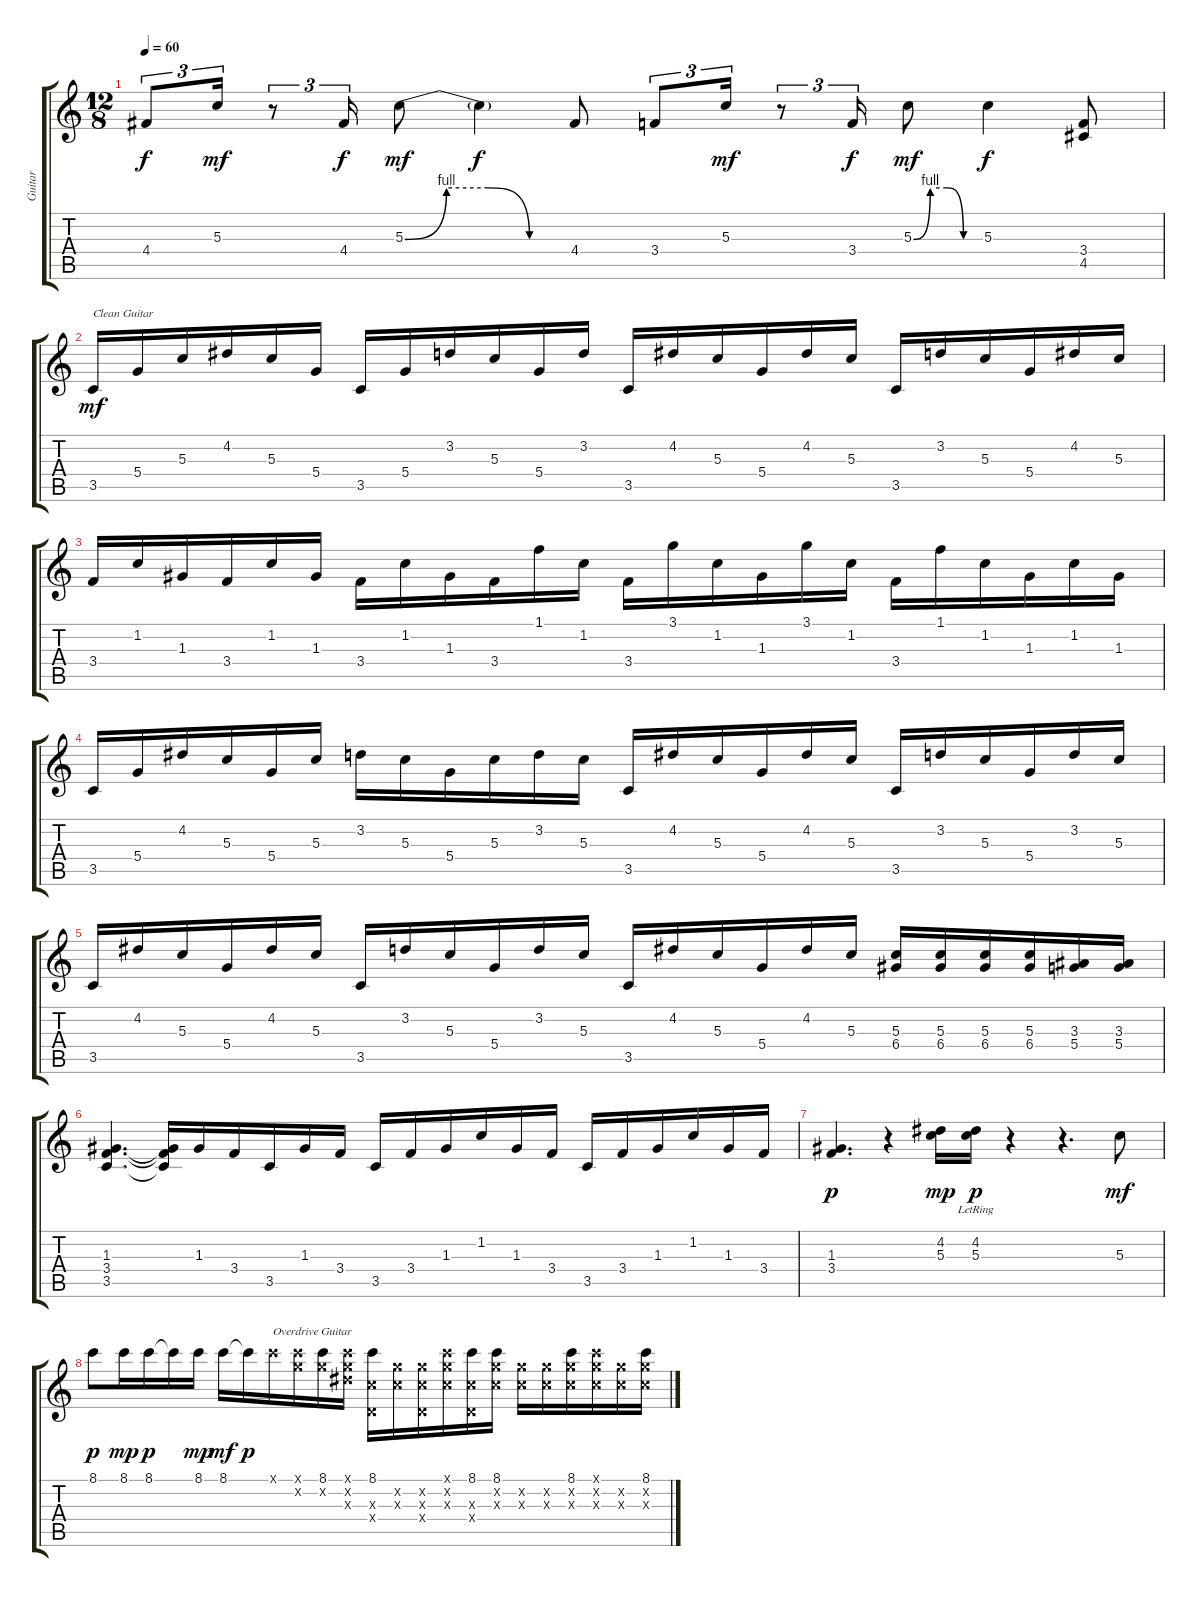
\track ("Guitar" "Guitar") {instrument distortionguitar}
\staff {score tabs}
\tuning (E4 B3 G3 D3 A2 E2) {hide}
\ts (12 8)
\tempo 60
\clef g2
\ks c
4.4.8{tu (3 2) dy f} 5.3.16{tu (3 2) dy mf} r.8{tu (3 2)} 4.4.16{tu (3 2) dy f} 5.3{be (custom 0 0 15 4 30 4 45 0 60 0)}.8{dy mf} 5.3{t}.4{dy f} 4.4.8 3.4.8{tu (3 2)} 5.3.16{tu (3 2) dy mf} r.8{tu (3 2)} 3.4.16{tu (3 2) dy f} 5.3{be (custom 0 0 15 4 30 4 45 0 60 0)}.8{dy mf} 5.3.4{dy f} (3.4 4.5).8 |
3.5.16{txt "Clean Guitar" dy mf volume 12 instrument electricguitarclean} 5.4.16 5.3.16 4.2.16 5.3.16 5.4.16 3.5.16 5.4.16 3.2.16 5.3.16 5.4.16 3.2.16 3.5.16 4.2.16 5.3.16 5.4.16 4.2.16 5.3.16 3.5.16 3.2.16 5.3.16 5.4.16 4.2.16 5.3.16 |
3.4.16 1.2.16 1.3.16 3.4.16 1.2.16 1.3.16 3.4.16 1.2.16 1.3.16 3.4.16 1.1.16 1.2.16 3.4.16 3.1.16 1.2.16 1.3.16 3.1.16 1.2.16 3.4.16 1.1.16 1.2.16 1.3.16 1.2.16 1.3.16 |
3.5.16 5.4.16 4.2.16 5.3.16 5.4.16 5.3.16 3.2.16 5.3.16 5.4.16 5.3.16 3.2.16 5.3.16 3.5.16 4.2.16 5.3.16 5.4.16 4.2.16 5.3.16 3.5.16 3.2.16 5.3.16 5.4.16 3.2.16 5.3.16 |
3.5.16 4.2.16 5.3.16 5.4.16 4.2.16 5.3.16 3.5.16 3.2.16 5.3.16 5.4.16 3.2.16 5.3.16 3.5.16 4.2.16 5.3.16 5.4.16 4.2.16 5.3.16 (5.3 6.4).16 (5.3 6.4).16 (5.3 6.4).16 (5.3 6.4).16 (3.3 5.4).16 (3.3 5.4).16 |
(1.3 3.4 3.5).4{d} (1.3{t} 3.4{t} 3.5{t}).16 1.3.16 3.4.16 3.5.16 1.3.16 3.4.16 3.5.16 3.4.16 1.3.16 1.2.16 1.3.16 3.4.16 3.5.16 3.4.16 1.3.16 1.2.16 1.3.16 3.4.16 |
(1.3 3.4).4{d dy p} r.4 (4.2 5.3).16{dy mp} (4.2 5.3{lr}).16{dy p} r.4 r.4{d} 5.3.8{dy mf} |
8.1.8{dy p} 8.1.16{dy mp} 8.1.16{dy p} 8.1{t}.16 8.1.16{dy mp} 8.1.16{dy mf} 8.1{t}.16{dy p} 8.1{x}.16{txt "Overdrive Guitar" volume 14 instrument distortionguitar} (8.1{x} 8.2{x}).16 (8.1 8.2{x}).16 (8.1{x} 8.2{x} 8.3{x}).16 (8.1 5.3{x} 0.4{x}).16 (8.2{x} 5.3{x}).16 (8.2{x} 5.3{x} 0.4{x}).16 (8.1{x} 8.2{x} 5.3{x}).16 (8.1 5.3{x} 0.4{x}).16 (8.1 8.2{x} 5.3{x}).16 (8.2{x} 5.3{x}).16 (8.2{x} 5.3{x}).16 (8.1 8.2{x} 5.3{x}).16 (8.1{x} 8.2{x} 5.3{x}).16 (8.2{x} 5.3{x}).16 (8.1 8.2{x} 5.3{x}).16
